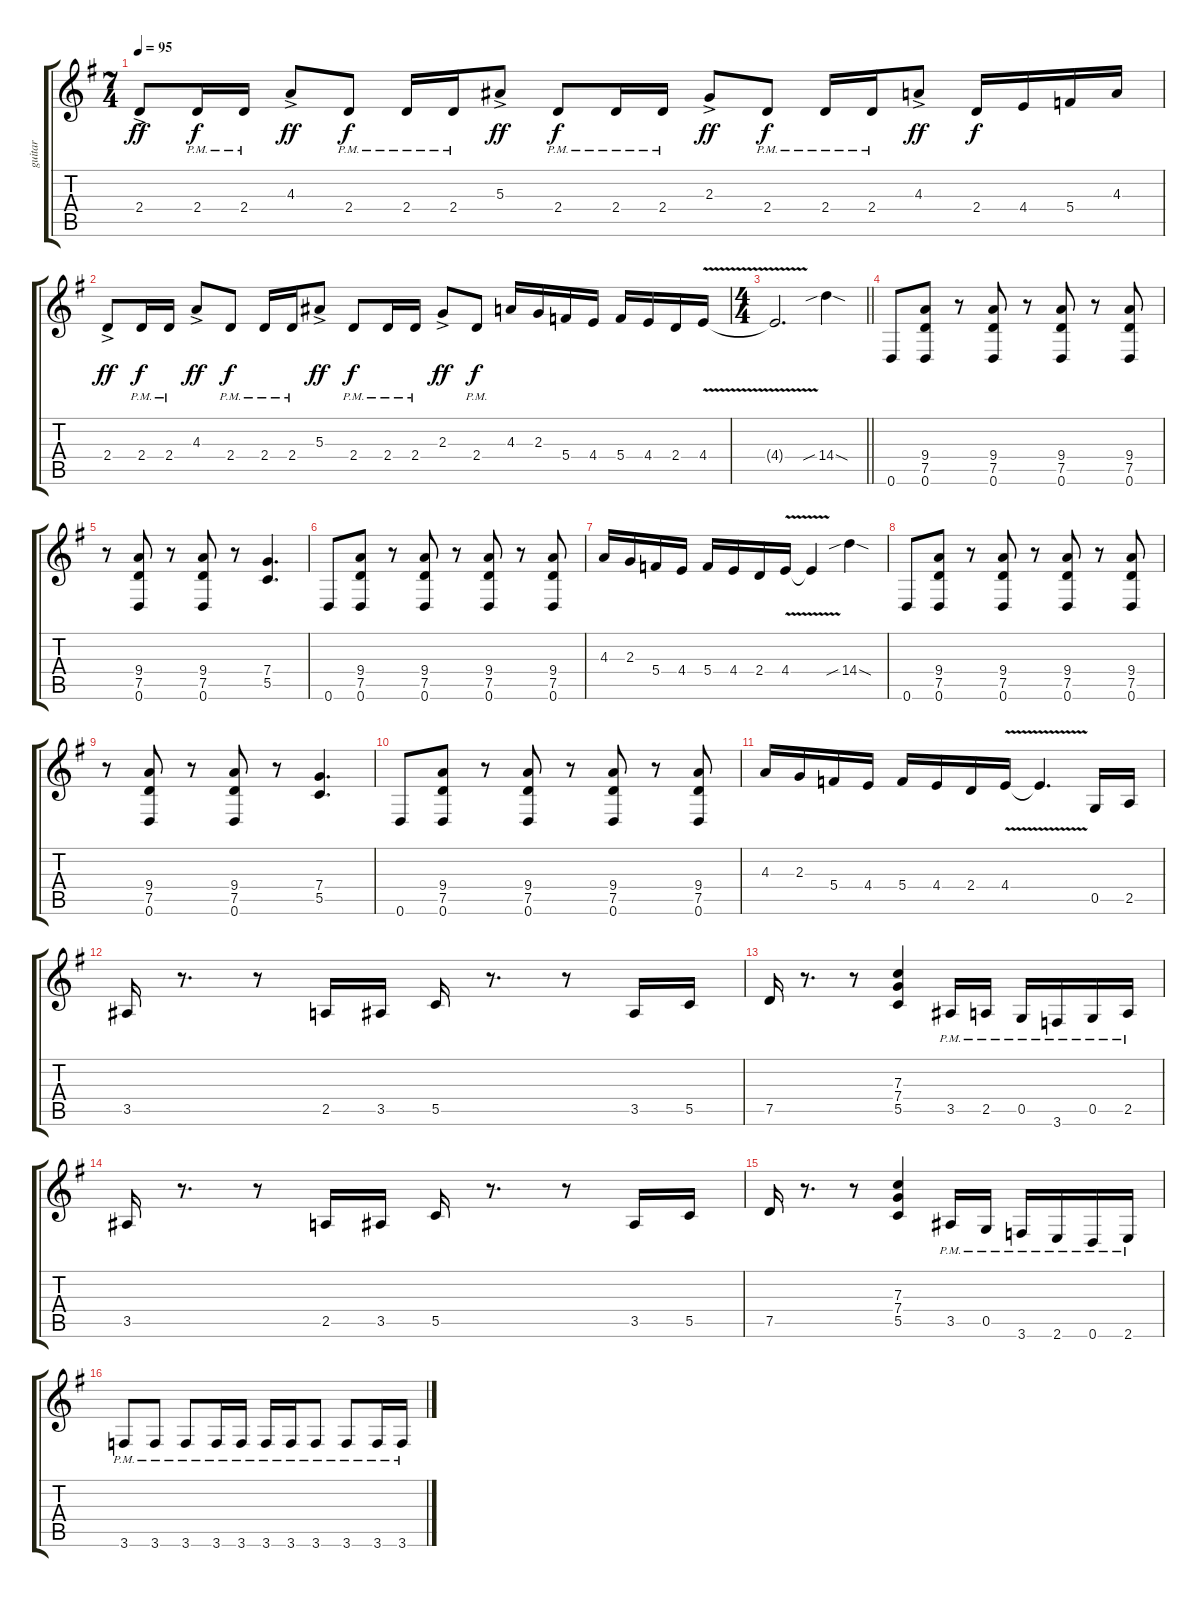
\track ("guitar" "guitar") {instrument distortionguitar}
\staff {score tabs}
\tuning (D4 A3 F3 C3 G2 D2) {hide}
\ts (7 4)
\tempo 95
\clef g2
\ks g
2.4{ac}.8{dy ff} 2.4{pm}.16{dy f} 2.4{pm}.16 4.3{ac}.8{dy ff} 2.4{pm}.8{dy f} 2.4{pm}.16 2.4{pm}.16 5.3{ac}.8{dy ff} 2.4{pm}.8{dy f} 2.4{pm}.16 2.4{pm}.16 2.3{ac}.8{dy ff} 2.4{pm}.8{dy f} 2.4{pm}.16 2.4{pm}.16 4.3{ac}.8{dy ff} 2.4.16{dy f} 4.4.16 5.4.16 4.3.16 |
2.4{ac}.8{dy ff} 2.4{pm}.16{dy f} 2.4{pm}.16 4.3{ac}.8{dy ff} 2.4{pm}.8{dy f} 2.4{pm}.16 2.4{pm}.16 5.3{ac}.8{dy ff} 2.4{pm}.8{dy f} 2.4{pm}.16 2.4{pm}.16 2.3{ac}.8{dy ff} 2.4{pm}.8{dy f} 4.3.16 2.3.16 5.4.16 4.4.16 5.4.16 4.4.16 2.4.16 4.4{v}.16 |
\ts (4 4)
\barLineRight lightlight
4.4{v t}.2{d} 14.4{sib sod}.4 |
0.6.8 (9.4 7.5 0.6).8 r.8 (9.4 7.5 0.6).8 r.8 (9.4 7.5 0.6).8 r.8 (9.4 7.5 0.6).8 |
r.8 (9.4 7.5 0.6).8 r.8 (9.4 7.5 0.6).8 r.8 (7.4 5.5).4{d} |
0.6.8 (9.4 7.5 0.6).8 r.8 (9.4 7.5 0.6).8 r.8 (9.4 7.5 0.6).8 r.8 (9.4 7.5 0.6).8 |
4.3.16 2.3.16 5.4.16 4.4.16 5.4.16 4.4.16 2.4.16 4.4{v}.16 4.4{v t}.4 14.4{sib sod}.4 |
0.6.8 (9.4 7.5 0.6).8 r.8 (9.4 7.5 0.6).8 r.8 (9.4 7.5 0.6).8 r.8 (9.4 7.5 0.6).8 |
r.8 (9.4 7.5 0.6).8 r.8 (9.4 7.5 0.6).8 r.8 (7.4 5.5).4{d} |
0.6.8 (9.4 7.5 0.6).8 r.8 (9.4 7.5 0.6).8 r.8 (9.4 7.5 0.6).8 r.8 (9.4 7.5 0.6).8 |
4.3.16 2.3.16 5.4.16 4.4.16 5.4.16 4.4.16 2.4.16 4.4{v}.16 4.4{v t}.4{d} 0.5.16 2.5.16 |
3.5.16 r.8{d} r.8 2.5.16 3.5.16 5.5.16 r.8{d} r.8 3.5.16 5.5.16 |
7.5.16 r.8{d} r.8 (7.3 7.4 5.5).4 3.5{pm}.16 2.5{pm}.16 0.5{pm}.16 3.6{pm}.16 0.5{pm}.16 2.5{pm}.16 |
3.5.16 r.8{d} r.8 2.5.16 3.5.16 5.5.16 r.8{d} r.8 3.5.16 5.5.16 |
7.5.16 r.8{d} r.8 (7.3 7.4 5.5).4 3.5{pm}.16 0.5{pm}.16 3.6{pm}.16 2.6{pm}.16 0.6{pm}.16 2.6{pm}.16 |
3.6{pm}.8 3.6{pm}.8 3.6{pm}.8 3.6{pm}.16 3.6{pm}.16 3.6{pm}.16 3.6{pm}.16 3.6{pm}.8 3.6{pm}.8 3.6{pm}.16 3.6{pm}.16
